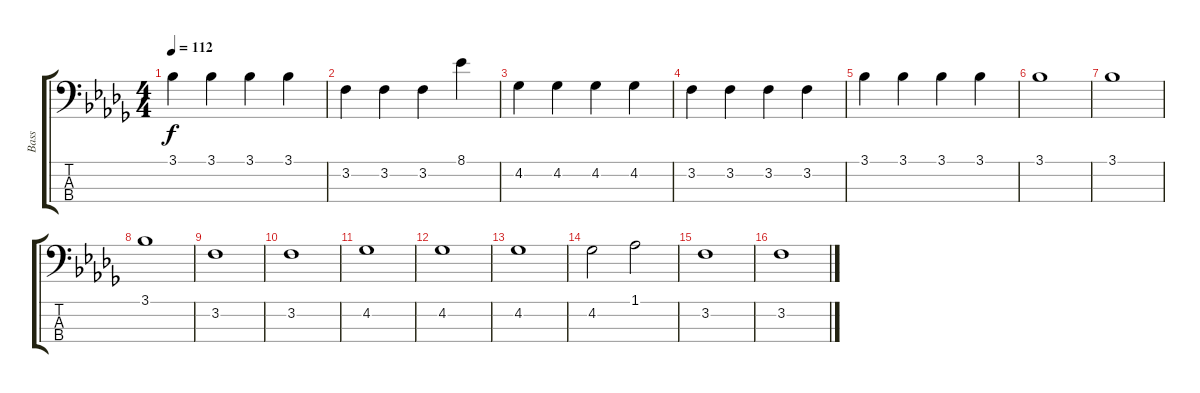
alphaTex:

\track ("Bass" "Bass") {instrument electricbassfinger}
\staff {score tabs}
\tuning (G2 D2 A1 E1) {hide}
\ts (4 4)
\tempo 112
\clef f4
\ks bbminor
3.1.4{dy f} 3.1.4 3.1.4 3.1.4 |
3.2.4 3.2.4 3.2.4 8.1.4 |
4.2.4 4.2.4 4.2.4 4.2.4 |
3.2.4 3.2.4 3.2.4 3.2.4 |
3.1.4 3.1.4 3.1.4 3.1.4 |
3.1.1 |
3.1.1 |
3.1.1 |
3.2.1 |
3.2.1 |
4.2.1 |
4.2.1 |
4.2.1 |
4.2.2 1.1.2 |
3.2.1 |
3.2.1
